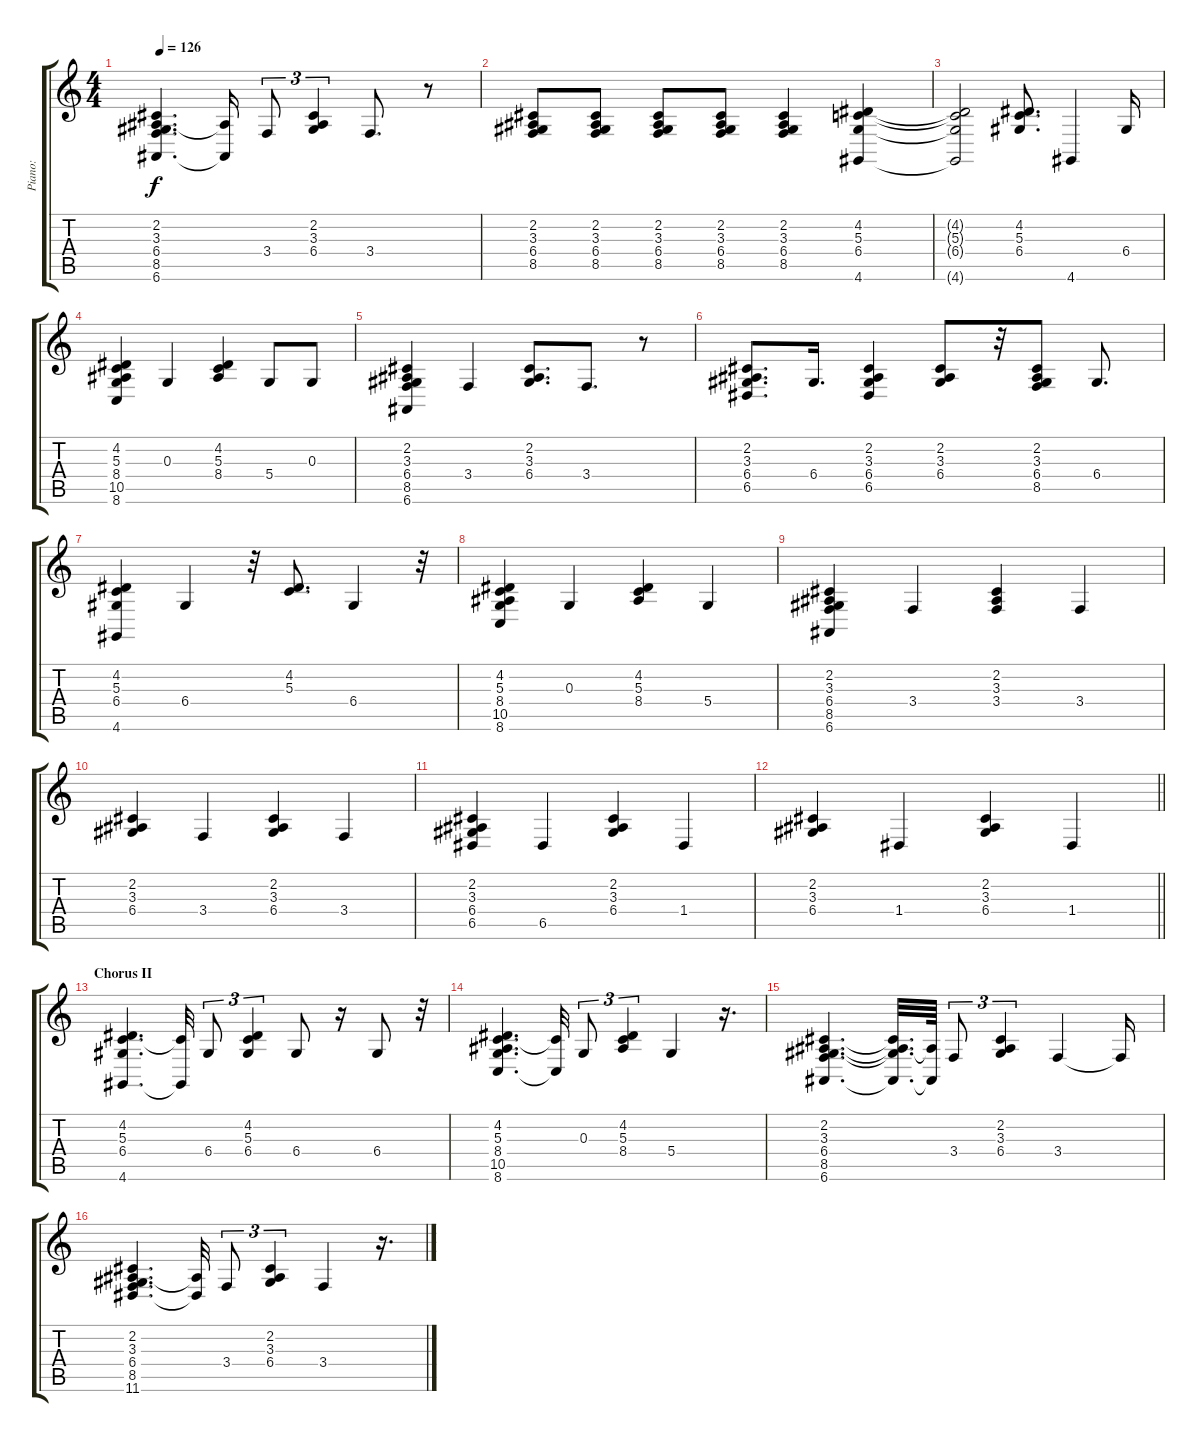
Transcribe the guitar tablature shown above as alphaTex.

\track ("Piano:" "Piano:") {instrument acousticgrandpiano}
\staff {score tabs}
\tuning (E4 B3 G3 D3 A2 E2) {hide}
\ts (4 4)
\tempo 126
\clef g2
\ks c
(2.2 3.3 6.4 8.5 6.6).4{d dy f} (3.3{t} 6.6{t}).16 3.4.8{tu (3 2)} (2.2 3.3 6.4).4{tu (3 2)} 3.4.8{d} r.8 |
(2.2 3.3 6.4 8.5).8 (2.2 3.3 6.4 8.5).8 (2.2 3.3 6.4 8.5).8 (2.2 3.3 6.4 8.5).8 (2.2 3.3 6.4 8.5).4 (4.2 5.3 6.4 4.6).4 |
(4.2{t} 5.3{t} 6.4{t} 4.6{t}).2 (4.2 5.3 6.4).8{d} 4.6.4 6.4.16 |
(4.2 5.3 8.4 10.5 8.6).4 0.3.4 (4.2 5.3 8.4).4 5.4.8 0.3.8 |
(2.2 3.3 6.4 8.5 6.6).4 3.4.4 (2.2 3.3 6.4).8{d} 3.4.8{d} r.8 |
(2.2 3.3 6.4 6.5).8{d} 6.4.16{d} (2.2 3.3 6.4 6.5).4 (2.2 3.3 6.4).8 r.32 (2.2 3.3 6.4 8.5).8 6.4.8{d} |
(4.2 5.3 6.4 4.6).4 6.4.4 r.32 (4.2 5.3).8{d} 6.4.4 r.32 |
(4.2 5.3 8.4 10.5 8.6).4 0.3.4 (4.2 5.3 8.4).4 5.4.4 |
(2.2 3.3 6.4 8.5 6.6).4 3.4.4 (2.2 3.3 3.4).4 3.4.4 |
(2.2 3.3 6.4).4 3.4.4 (2.2 3.3 6.4).4 3.4.4 |
(2.2 3.3 6.4 6.5).4 6.5.4 (2.2 3.3 6.4).4 1.4.4 |
\barLineRight lightlight
(2.2 3.3 6.4).4 1.4.4 (2.2 3.3 6.4).4 1.4.4 |
\section ("" "Chorus II")
(4.2 5.3 6.4 4.6).4{d} (5.3{t} 4.6{t}).32 6.4.8{tu (3 2)} (4.2 5.3 6.4).4{tu (3 2)} 6.4.8 r.16 6.4.8 r.32 |
(4.2 5.3 8.4 10.5 8.6).4{d} (5.3{t} 8.6{t}).32 0.3.8{tu (3 2)} (4.2 5.3 8.4).4{tu (3 2)} 5.4.4 r.16{d} |
(2.2 3.3 6.4 8.5 6.6).4{d} (2.2{t} 3.3{t} 6.4{t} 6.6{t}).32{d} (3.3{t} 6.6{t}).64 3.4.8{tu (3 2)} (2.2 3.3 6.4).4{tu (3 2)} 3.4.4 3.4{t}.16 |
(2.2 3.3 6.4 8.5 11.6).4{d} (3.3{t} 11.6{t}).32 3.4.8{tu (3 2)} (2.2 3.3 6.4).4{tu (3 2)} 3.4.4 r.16{d}
